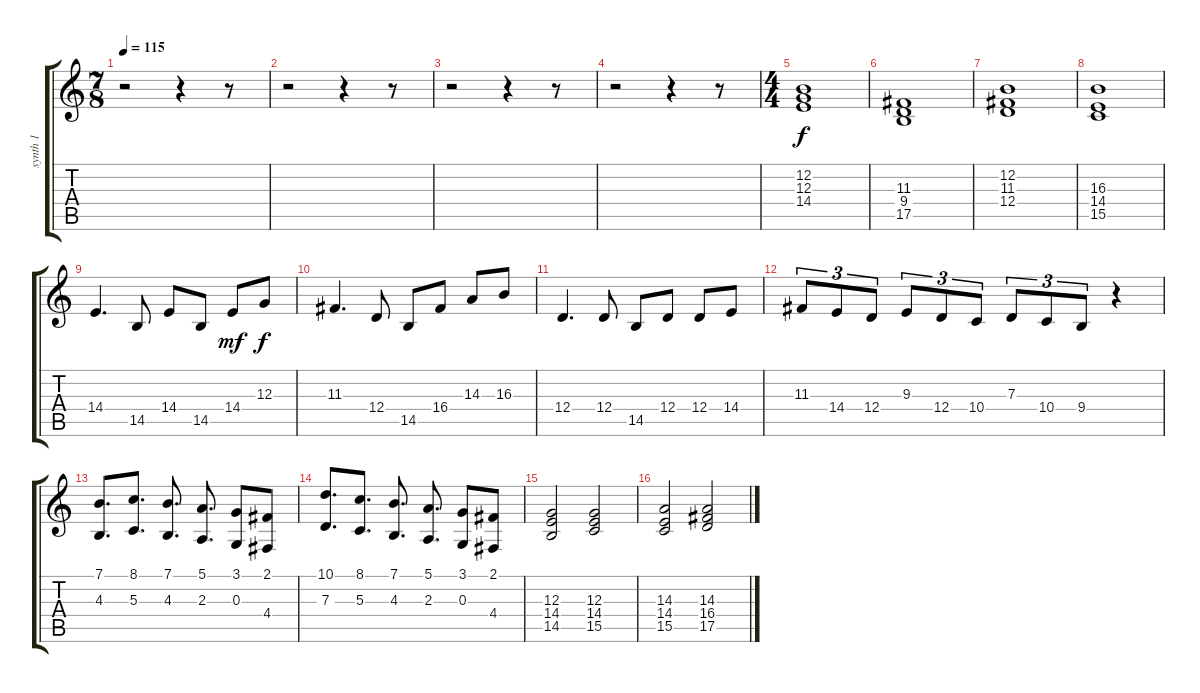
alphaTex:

\track ("synth 1" "synth 1") {instrument pad2warm}
\staff {score tabs}
\tuning (E4 B3 G3 D3 A2 E2) {hide}
\ts (7 8)
\tempo 115
\clef g2
\ks c
r.2{dy f} r.4 r.8 |
r.2 r.4 r.8 |
r.2 r.4 r.8 |
r.2 r.4 r.8 |
\ts (4 4)
(12.2 12.3 14.4).1{instrument synthstrings1} |
(11.3 9.4 17.5).1 |
(12.2 11.3 12.4).1 |
(16.3 14.4 15.5).1 |
14.4.4{d instrument synthstrings2} 14.5.8 14.4.8 14.5.8 14.4.8{dy mf} 12.3.8{dy f} |
11.3.4{d} 12.4.8 14.5.8 16.4.8 14.3.8 16.3.8 |
12.4.4{d} 12.4.8 14.5.8 12.4.8 12.4.8 14.4.8 |
11.3.8{tu (3 2)} 14.4.8{tu (3 2)} 12.4.8{tu (3 2)} 9.3.8{tu (3 2)} 12.4.8{tu (3 2)} 10.4.8{tu (3 2)} 7.3.8{tu (3 2)} 10.4.8{tu (3 2)} 9.4.8{tu (3 2)} r.4 |
(7.1 4.3).8{d} (8.1 5.3).8{d} (7.1 4.3).8{d} (5.1 2.3).8{d} (3.1 0.3).8 (2.1 4.4).8 |
(10.1 7.3).8{d} (8.1 5.3).8{d} (7.1 4.3).8{d} (5.1 2.3).8{d} (3.1 0.3).8 (2.1 4.4).8 |
(12.3 14.4 14.5).2 (12.3 14.4 15.5).2 |
(14.3 14.4 15.5).2 (14.3 16.4 17.5).2
